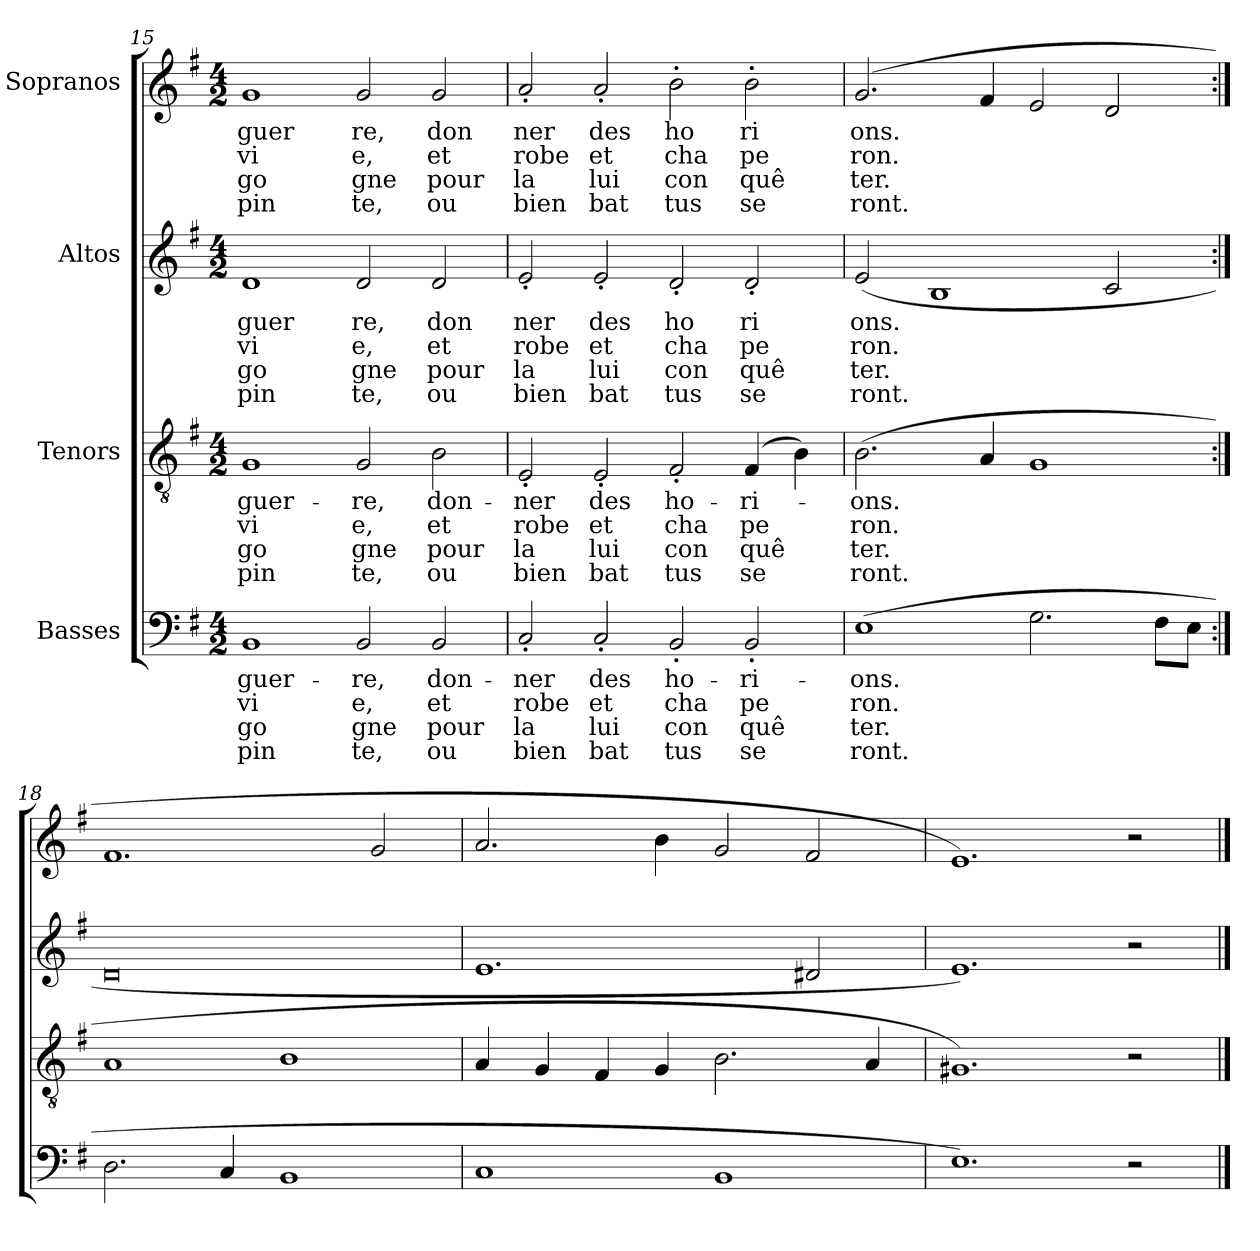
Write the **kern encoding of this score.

**kern	**text	**text	**text	**text	**kern	**text	**text	**text	**text	**kern	**text	**text	**text	**text	**kern	**text	**text	**text	**text
*part4	*part4	*part4	*part4	*part4	*part3	*part3	*part3	*part3	*part3	*part2	*part2	*part2	*part2	*part2	*part1	*part1	*part1	*part1	*part1
*staff4	*staff4	*staff4	*staff4	*staff4	*staff3	*staff3	*staff3	*staff3	*staff3	*staff2	*staff2	*staff2	*staff2	*staff2	*staff1	*staff1	*staff1	*staff1	*staff1
*I"Basses	*	*	*	*	*I"Tenors	*	*	*	*	*I"Altos	*	*	*	*	*I"Sopranos	*	*	*	*
!!LO:LB:g=z
*clefF4	*	*	*	*	*clefGv2	*	*	*	*	*clefG2	*	*	*	*	*clefG2	*	*	*	*
*k[f#]	*	*	*	*	*k[f#]	*	*	*	*	*k[f#]	*	*	*	*	*k[f#]	*	*	*	*
*G:	*	*	*	*	*G:	*	*	*	*	*G:	*	*	*	*	*G:	*	*	*	*
*M4/2	*	*	*	*	*M4/2	*	*	*	*	*M4/2	*	*	*	*	*M4/2	*	*	*	*
=15	=15	=15	=15	=15	=15	=15	=15	=15	=15	=15	=15	=15	=15	=15	=15	=15	=15	=15	=15
!	!LO:LY:b:rj	!LO:LY:b:rj	!LO:LY:b:rj	!LO:LY:b:rj	!	!LO:LY:b:rj	!LO:LY:b:rj	!LO:LY:b:rj	!LO:LY:b:rj	!	!LO:LY:b:rj	!LO:LY:b:rj	!LO:LY:b:rj	!LO:LY:b:rj	!	!LO:LY:b:rj	!LO:LY:b:rj	!LO:LY:b:rj	!LO:LY:b:rj
1BB	guer-	vi	-go	pin	1G	guer-	vi	-go	pin	1d	guer	vi	-go	pin	1g	guer	vi	-go	pin
!	!LO:LY:b:rj	!LO:LY:b:rj	!LO:LY:b:rj	!LO:LY:b:rj	!	!LO:LY:b:rj	!LO:LY:b:rj	!LO:LY:b:rj	!LO:LY:b:rj	!	!LO:LY:b:rj	!LO:LY:b:rj	!LO:LY:b:rj	!LO:LY:b:rj	!	!LO:LY:b:rj	!LO:LY:b:rj	!LO:LY:b:rj	!LO:LY:b:rj
2BB/	-re,	e,	gne	te,	2G/	-re,	e,	gne	te,	2d/	re,	e,	gne	te,	2g/	re,	e,	gne	te,
!	!LO:LY:b:rj	!LO:LY:b:rj	!LO:LY:b:rj	!LO:LY:b:rj	!	!LO:LY:b:rj	!LO:LY:b:rj	!LO:LY:b:rj	!LO:LY:b:rj	!	!LO:LY:b:rj	!LO:LY:b:rj	!LO:LY:b:rj	!LO:LY:b:rj	!	!LO:LY:b:rj	!LO:LY:b:rj	!LO:LY:b:rj	!LO:LY:b:rj
2BB/	don-	et	pour	ou	2B\	don-	et	pour	ou	2d/	don	et	pour	ou	2g/	don	et	pour	ou
=16!	=16!	=16!	=16!	=16!	=16!	=16!	=16!	=16!	=16!	=16!	=16!	=16!	=16!	=16!	=16!	=16!	=16!	=16!	=16!
!	!LO:LY:b:rj	!LO:LY:b:rj	!LO:LY:b:rj	!LO:LY:b:rj	!	!LO:LY:b:rj	!LO:LY:b:rj	!LO:LY:b:rj	!LO:LY:b:rj	!	!LO:LY:b:rj	!LO:LY:b:rj	!LO:LY:b:rj	!LO:LY:b:rj	!	!LO:LY:b:rj	!LO:LY:b:rj	!LO:LY:b:rj	!LO:LY:b:rj
2C'</	-ner	robe	la	bien	2E'</	-ner	robe	la	bien	2e'</	ner	robe	la	bien	2a'</	ner	robe	la	bien
!	!LO:LY:b:rj	!LO:LY:b:rj	!LO:LY:b:rj	!LO:LY:b:rj	!	!LO:LY:b:rj	!LO:LY:b:rj	!LO:LY:b:rj	!LO:LY:b:rj	!	!LO:LY:b:rj	!LO:LY:b:rj	!LO:LY:b:rj	!LO:LY:b:rj	!	!LO:LY:b:rj	!LO:LY:b:rj	!LO:LY:b:rj	!LO:LY:b:rj
2C'</	des	et	lui	bat	2E'</	des	et	lui	bat	2e'</	des	et	lui	bat	2a'</	des	et	lui	bat
!	!LO:LY:b:rj	!LO:LY:b:rj	!LO:LY:b:rj	!LO:LY:b:rj	!	!LO:LY:b:rj	!LO:LY:b:rj	!LO:LY:b:rj	!LO:LY:b:rj	!	!LO:LY:b:rj	!LO:LY:b:rj	!LO:LY:b:rj	!LO:LY:b:rj	!	!LO:LY:b:rj	!LO:LY:b:rj	!LO:LY:b:rj	!LO:LY:b:rj
2BB'</	ho-	cha	con	tus	2F#'</	ho-	cha	con	tus	2d'</	ho	cha	con	tus	2b'>\	ho	cha	con	tus
!	!LO:LY:b:rj	!LO:LY:b:rj	!LO:LY:b:rj	!LO:LY:b:rj	!	!LO:LY:b:rj	!LO:LY:b:rj	!LO:LY:b:rj	!LO:LY:b:rj	!	!LO:LY:b:rj	!LO:LY:b:rj	!LO:LY:b:rj	!LO:LY:b:rj	!	!LO:LY:b:rj	!LO:LY:b:rj	!LO:LY:b:rj	!LO:LY:b:rj
2BB'</	-ri-	pe	quê	se	(>4F#/	-ri-	pe	quê	se	2d'</	ri	pe	quê	se	2b'>\	ri	pe	quê	se
.	.	.	.	.	4B\)	.	.	.	.	.	.	.	.	.	.	.	.	.	.
=17!	=17!	=17!	=17!	=17!	=17!	=17!	=17!	=17!	=17!	=17!	=17!	=17!	=17!	=17!	=17!	=17!	=17!	=17!	=17!
!	!LO:LY:b:rj	!LO:LY:b:rj	!LO:LY:b:rj	!LO:LY:b:rj	!	!LO:LY:b:rj	!LO:LY:b:rj	!LO:LY:b:rj	!LO:LY:b:rj	!	!LO:LY:b:rj	!LO:LY:b:rj	!LO:LY:b:rj	!LO:LY:b:rj	!	!LO:LY:b:rj	!LO:LY:b:rj	!LO:LY:b:rj	!LO:LY:b:rj
(>1E	-ons.	ron.	ter.	ront.	(>2.B\	-ons.	ron.	ter.	ront.	(>2e/	ons.	ron.	ter.	ront.	(>2.g/	ons.	ron.	ter.	ront.
.	.	.	.	.	.	.	.	.	.	1B	.	.	.	.	.	.	.	.	.
.	.	.	.	.	4A/	.	.	.	.	.	.	.	.	.	4f#/	.	.	.	.
2.G\	.	.	.	.	1G	.	.	.	.	.	.	.	.	.	2e/	.	.	.	.
.	.	.	.	.	.	.	.	.	.	2c/	.	.	.	.	2d/	.	.	.	.
8F#\L	.	.	.	.	.	.	.	.	.	.	.	.	.	.	.	.	.	.	.
8E\J	.	.	.	.	.	.	.	.	.	.	.	.	.	.	.	.	.	.	.
=18:|!	=18:|!	=18:|!	=18:|!	=18:|!	=18:|!	=18:|!	=18:|!	=18:|!	=18:|!	=18:|!	=18:|!	=18:|!	=18:|!	=18:|!	=18:|!	=18:|!	=18:|!	=18:|!	=18:|!
2.D\	.	.	.	.	1A	.	.	.	.	0d	.	.	.	.	1.f#	.	.	.	.
4C/	.	.	.	.	.	.	.	.	.	.	.	.	.	.	.	.	.	.	.
1BB	.	.	.	.	1B	.	.	.	.	.	.	.	.	.	.	.	.	.	.
.	.	.	.	.	.	.	.	.	.	.	.	.	.	.	2g/	.	.	.	.
=19!	=19!	=19!	=19!	=19!	=19!	=19!	=19!	=19!	=19!	=19!	=19!	=19!	=19!	=19!	=19!	=19!	=19!	=19!	=19!
1C	.	.	.	.	4A/	.	.	.	.	1.e	.	.	.	.	2.a/	.	.	.	.
.	.	.	.	.	4G/	.	.	.	.	.	.	.	.	.	.	.	.	.	.
.	.	.	.	.	4F#/	.	.	.	.	.	.	.	.	.	.	.	.	.	.
.	.	.	.	.	4G/	.	.	.	.	.	.	.	.	.	4b\	.	.	.	.
1BB	.	.	.	.	2.B\	.	.	.	.	.	.	.	.	.	2g/	.	.	.	.
.	.	.	.	.	.	.	.	.	.	2d#X/	.	.	.	.	2f#/	.	.	.	.
.	.	.	.	.	4A/	.	.	.	.	.	.	.	.	.	.	.	.	.	.
=20!	=20!	=20!	=20!	=20!	=20!	=20!	=20!	=20!	=20!	=20!	=20!	=20!	=20!	=20!	=20!	=20!	=20!	=20!	=20!
1.E)	.	.	.	.	1.G#X)	.	.	.	.	1.e)	.	.	.	.	1.e)	.	.	.	.
2r	.	.	.	.	2r	.	.	.	.	2r	.	.	.	.	2r	.	.	.	.
==	==	==	==	==	==	==	==	==	==	==	==	==	==	==	==	==	==	==	==
*-	*-	*-	*-	*-	*-	*-	*-	*-	*-	*-	*-	*-	*-	*-	*-	*-	*-	*-	*-
